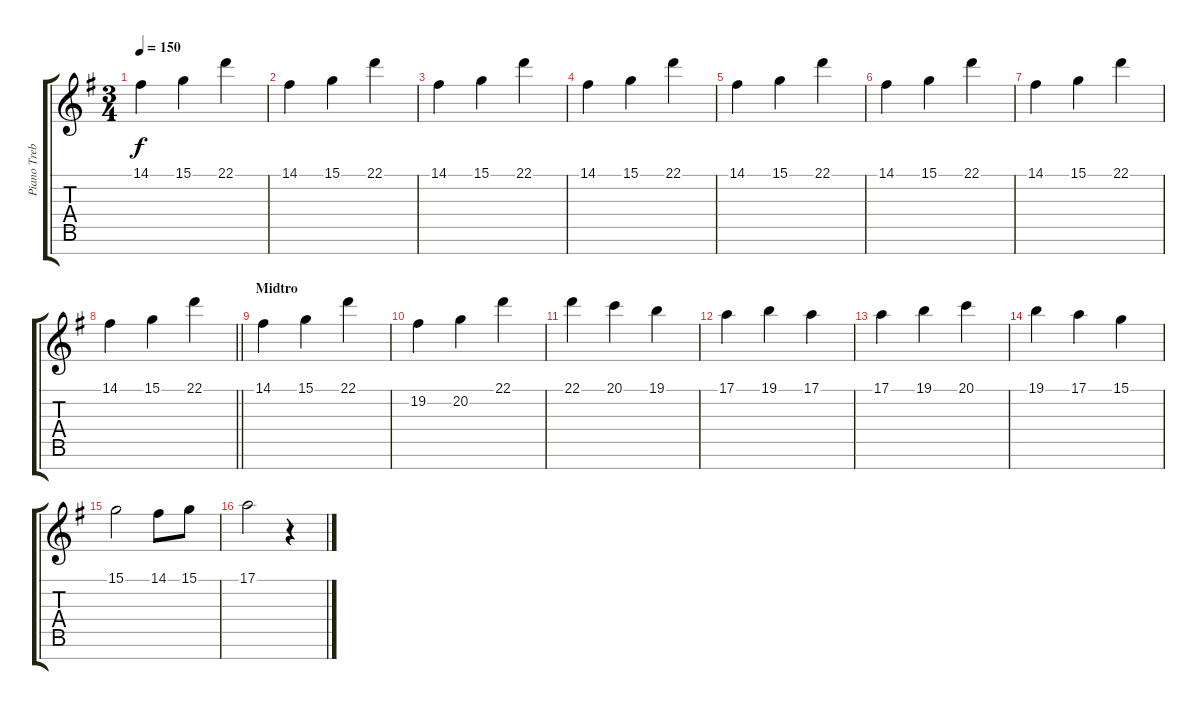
\track ("Piano Treble" "Piano Treb") {instrument acousticgrandpiano}
\staff {score tabs}
\tuning (E4 B3 G3 D3 A2 E2 B1) {hide}
\ts (3 4)
\tempo 150
\clef g2
\ks g
14.1.4{dy f} 15.1.4 22.1.4 |
14.1.4 15.1.4 22.1.4 |
14.1.4 15.1.4 22.1.4 |
14.1.4 15.1.4 22.1.4 |
14.1.4 15.1.4 22.1.4 |
14.1.4 15.1.4 22.1.4 |
14.1.4 15.1.4 22.1.4 |
\barLineRight lightlight
14.1.4 15.1.4 22.1.4 |
\section ("" "Midtro")
14.1.4 15.1.4 22.1.4 |
19.2.4 20.2.4 22.1.4 |
22.1.4 20.1.4 19.1.4 |
17.1.4 19.1.4 17.1.4 |
17.1.4 19.1.4 20.1.4 |
19.1.4 17.1.4 15.1.4 |
15.1.2 14.1.8 15.1.8 |
17.1.2 r.4
